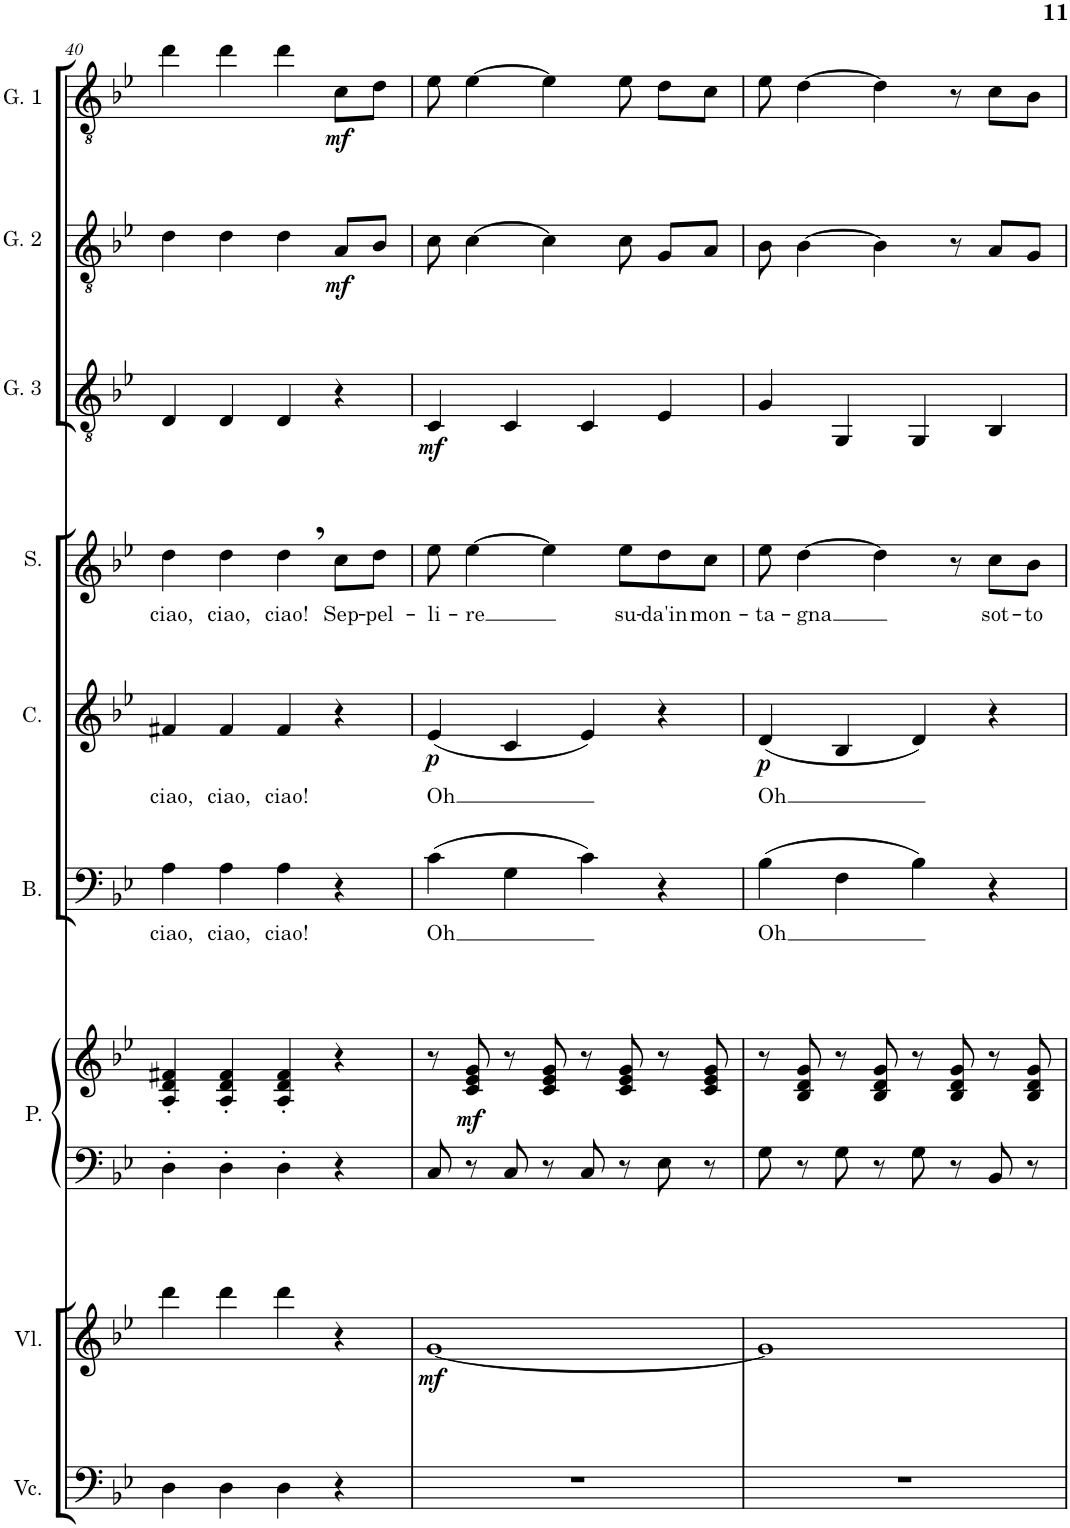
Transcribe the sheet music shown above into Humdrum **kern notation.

**kern	**kern	**dynam	**kern	**kern	**dynam	**kern	**text	**kern	**text	**dynam	**kern	**text	**kern	**dynam	**kern	**dynam	**kern	**dynam
*part9	*part8	*part8	*part7	*part7	*part7	*part6	*part6	*part5	*part5	*part5	*part4	*part4	*part3	*part3	*part2	*part2	*part1	*part1
*staff10	*staff9	*staff9	*staff8	*staff7	*staff7/8	*staff6	*staff6	*staff5	*staff5	*staff5	*staff4	*staff4	*staff3	*staff3	*staff2	*staff2	*staff1	*staff1
*I"Violoncelo	*I"Violino	*	*I"Piano	*	*	*I"Barítono	*	*I"Contralto	*	*	*I"Soprano	*	*I"Guitarra 2	*	*I"Guitarra 2	*	*I"Guitarra 1	*
*I'Vc.	*I'Vl.	*	*I'P.	*	*	*I'B.	*	*I'C.	*	*	*I'S.	*	*I'G. 3	*	*I'G. 2	*	*I'G. 1	*
!!LO:PB:g=z
*clefF4	*clefG2	*	*clefF4	*clefG2	*	*clefF4	*	*clefG2	*	*	*clefG2	*	*clefGv2	*	*clefGv2	*	*clefGv2	*
*k[b-e-]	*k[b-e-]	*	*k[b-e-]	*k[b-e-]	*	*k[b-e-]	*	*k[b-e-]	*	*	*k[b-e-]	*	*k[b-e-]	*	*k[b-e-]	*	*k[b-e-]	*
*M4/4	*M4/4	*	*M4/4	*M4/4	*	*M4/4	*	*M4/4	*	*	*M4/4	*	*M4/4	*	*M4/4	*	*M4/4	*
*met(c)	*met(c)	*	*met(c)	*met(c)	*	*met(c)	*	*met(c)	*	*	*met(c)	*	*met(c)	*	*met(c)	*	*met(c)	*
=40	=40	=40	=40	=40	=40	=40	=40	=40	=40	=40	=40	=40	=40	=40	=40	=40	=40	=40
!	!	!	!	!	!	!	!LO:LY:b	!	!LO:LY:b	!	!	!LO:LY:b	!	!	!	!	!	!
4D\	4ddd\	.	4D'\	4A/' 4d/' 4f#X/'	.	4A\	ciao,	4f#X/	ciao,	.	4dd\	ciao,	4D/	.	4d\	.	4dd\	.
!	!	!	!	!	!	!	!LO:LY:b	!	!LO:LY:b	!	!	!LO:LY:b	!	!	!	!	!	!
4D\	4ddd\	.	4D'\	4A/' 4d/' 4f#/'	.	4A\	ciao,	4f#/	ciao,	.	4dd\	ciao,	4D/	.	4d\	.	4dd\	.
!	!	!	!	!	!	!	!LO:LY:b	!	!LO:LY:b	!	!	!LO:LY:b	!	!	!	!	!	!
4D\	4ddd\	.	4D'\	4A/' 4d/' 4f#/'	.	4A\	ciao!	4f#/	ciao!	.	4dd,\	ciao!	4D/	.	4d\	.	4dd\	.
!	!	!	!	!	!	!	!	!	!	!	!	!LO:LY:b	!	!	!	!LO:DY:b	!	!LO:DY:b
4r	4r	.	4r	4r	.	4r	.	4r	.	.	8cc\L	Sep-	4r	.	8A/L	mf	8c\L	mf
!	!	!	!	!	!	!	!	!	!	!	!	!LO:LY:b	!	!	!	!	!	!
.	.	.	.	.	.	.	.	.	.	.	8dd\J	-pel-	.	.	8B-/J	.	8d\J	.
=41	=41	=41	=41	=41	=41	=41	=41	=41	=41	=41	=41	=41	=41	=41	=41	=41	=41	=41
!	!	!LO:DY:b	!	!	!	!	!LO:LY:b	!	!LO:LY:b	!LO:DY:b	!	!LO:LY:b	!	!LO:DY:b	!	!	!	!
1r	[1g	mf	8C/	8r	.	(4c\	Oh	(4e-/	Oh	p	8ee-\	-li-	4C/	mf	8c\	.	8e-\	.
!	!	!	!	!	!LO:DY:b	!	!	!	!	!	!	!LO:LY:b	!	!	!	!	!	!
.	.	.	8r	8c/ 8e-/ 8g/	mf	.	.	.	.	.	[4ee-\	-re	.	.	[4c\	.	[4e-\	.
.	.	.	8C/	8r	.	4G\	.	4c/	.	.	.	.	4C/	.	.	.	.	.
.	.	.	8r	8c/ 8e-/ 8g/	.	.	.	.	.	.	4ee-\]	.	.	.	4c\]	.	4e-\]	.
.	.	.	8C/	8r	.	4c\)	.	4e-/)	.	.	.	.	4C/	.	.	.	.	.
!	!	!	!	!	!	!	!	!	!	!	!	!LO:LY:b	!	!	!	!	!	!
.	.	.	8r	8c/ 8e-/ 8g/	.	.	.	.	.	.	8ee-\L	su-	.	.	8c\	.	8e-\	.
!	!	!	!	!	!	!	!	!	!	!	!	!LO:LY:b	!	!	!	!	!	!
.	.	.	8E-\	8r	.	4r	.	4r	.	.	8dd\	-da'in	4E-/	.	8G/L	.	8d\L	.
!	!	!	!	!	!	!	!	!	!	!	!	!LO:LY:b	!	!	!	!	!	!
.	.	.	8r	8c/ 8e-/ 8g/	.	.	.	.	.	.	8cc\J	mon-	.	.	8A/J	.	8c\J	.
=42	=42	=42	=42	=42	=42	=42	=42	=42	=42	=42	=42	=42	=42	=42	=42	=42	=42	=42
!	!	!	!	!	!	!	!LO:LY:b	!	!LO:LY:b	!LO:DY:b	!	!LO:LY:b	!	!	!	!	!	!
1r	1g]	.	8G\	8r	.	(4B-\	Oh	(4d/	Oh	p	8ee-\	-ta-	4G/	.	8B-\	.	8e-\	.
!	!	!	!	!	!	!	!	!	!	!	!	!LO:LY:b	!	!	!	!	!	!
.	.	.	8r	8B-/ 8d/ 8g/	.	.	.	.	.	.	[4dd\	-gna	.	.	[4B-\	.	[4d\	.
.	.	.	8G\	8r	.	4F\	.	4B-/	.	.	.	.	4GG/	.	.	.	.	.
.	.	.	8r	8B-/ 8d/ 8g/	.	.	.	.	.	.	4dd\]	.	.	.	4B-\]	.	4d\]	.
.	.	.	8G\	8r	.	4B-\)	.	4d/)	.	.	.	.	4GG/	.	.	.	.	.
.	.	.	8r	8B-/ 8d/ 8g/	.	.	.	.	.	.	8r	.	.	.	8r	.	8r	.
!	!	!	!	!	!	!	!	!	!	!	!	!LO:LY:b	!	!	!	!	!	!
.	.	.	8BB-/	8r	.	4r	.	4r	.	.	8cc\L	sot-	4BB-/	.	8A/L	.	8c\L	.
!	!	!	!	!	!	!	!	!	!	!	!	!LO:LY:b	!	!	!	!	!	!
.	.	.	8r	8B-/ 8d/ 8g/	.	.	.	.	.	.	8b-\J	-to	.	.	8G/J	.	8B-\J	.
=	=	=	=	=	=	=	=	=	=	=	=	=	=	=	=	=	=	=
*-	*-	*-	*-	*-	*-	*-	*-	*-	*-	*-	*-	*-	*-	*-	*-	*-	*-	*-
